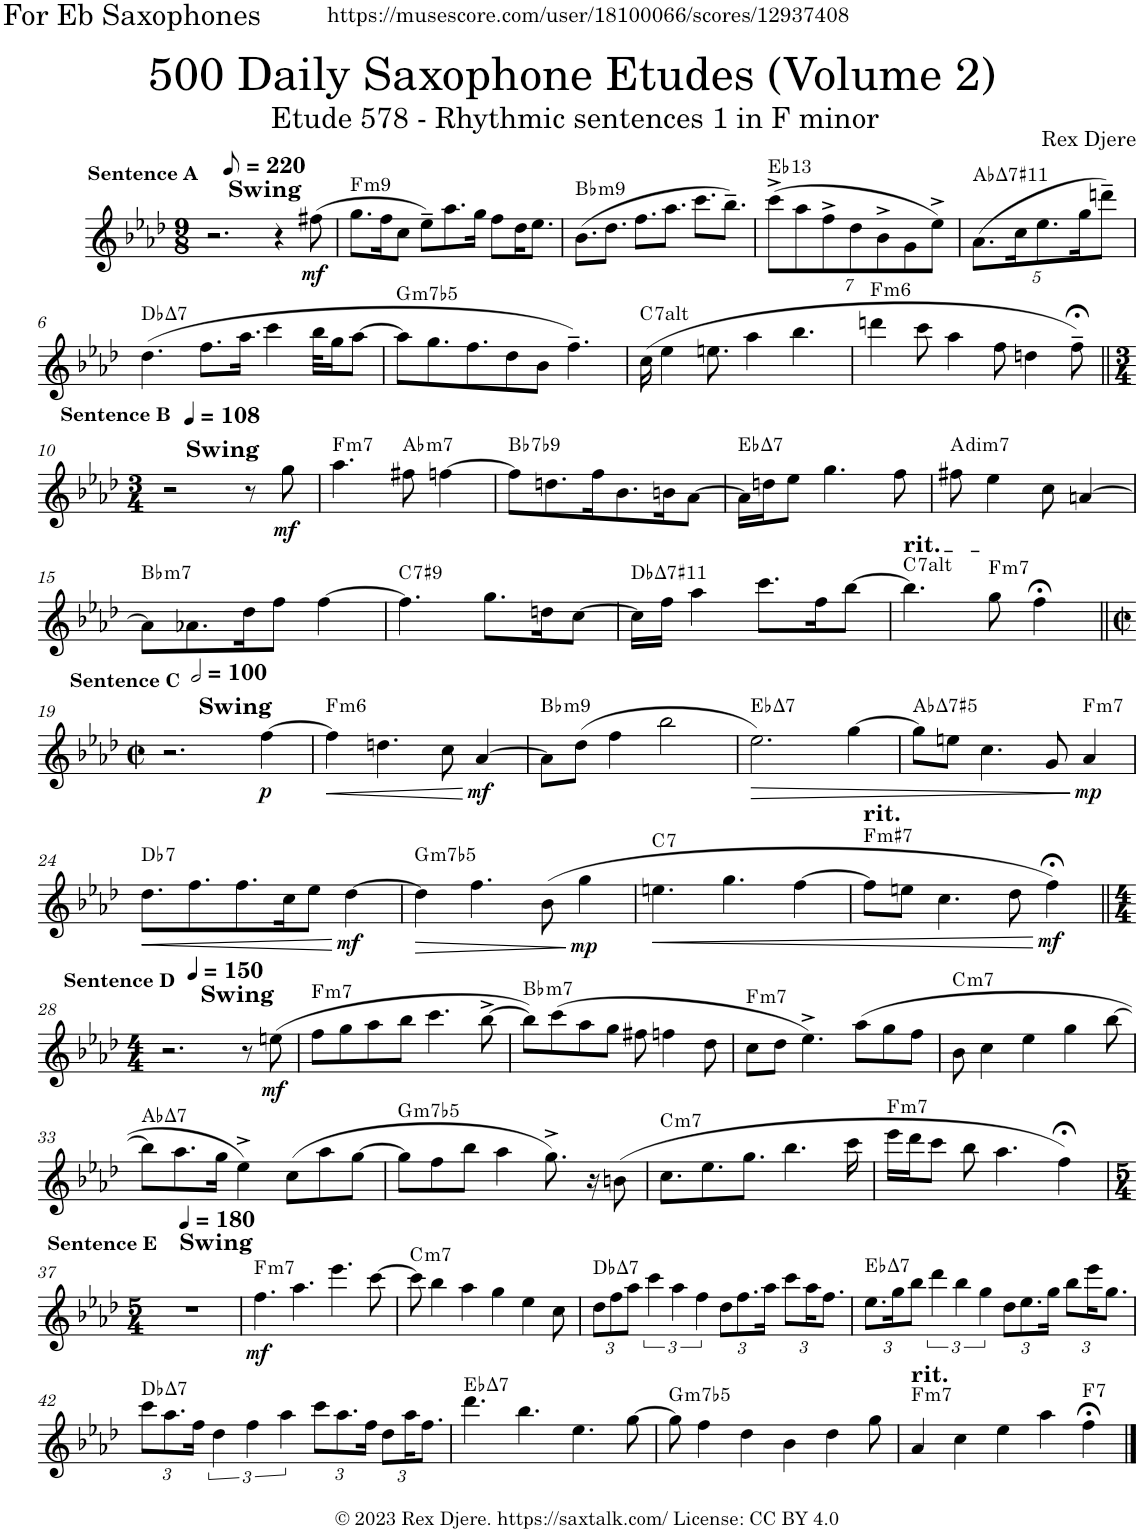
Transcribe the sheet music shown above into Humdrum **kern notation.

**kern	**dynam	**harte
*part1	*part1	*part1
*staff1	*staff1	*
*I"Alto Saxophone	*	*
*I'A. Sax.	*	*
*clefG2	*	*
*Trd5c9	*	*
*k[b-e-a-d-]	*	*
*M9/8	*	*
*MM110	*	*
=1	=1	=1
!LO:TX:a:B:t=Swing	!	!
!LO:TX:a:B:t=Sentence A	!	!
2.r	.	.
4r	.	.
!	!LO:DY:b	!
(8ff#X\	mf	.
=2	=2	=2
!	!	!LO:H:kt=m9
8.gg\L	.	F:min9
16ff\K	.	.
8cc\J	.	.
8ee-~\L)	.	.
8.aa-\	.	.
16gg\Jk	.	.
8ff\L	.	.
16dd-\K	.	.
8.ee-\J	.	.
=3	=3	=3
!	!	!LO:H:kt=m9
(8.b-\L	.	Bb:min9
8.dd-\J	.	.
8.ff\L	.	.
8.aa-\J	.	.
8.ccc\L	.	.
8.bb-~\J)	.	.
=4	=4	=4
*Xbrackettup	*	*
!	!	!LO:H:kt=13
(56%9ccc^\L	.	Eb:9(11,13)
56%9aa-\	.	.
56%9ff^\	.	.
56%9dd-\	.	.
56%9b-^\	.	.
56%9g\	.	.
56%9ee-^\J)	.	.
=5	=5	=5
!	!	!LO:H:kt=7
(40%9.a-\L	.	Ab:maj7(#11)
80%9cc\K	.	.
40%9.ee-\	.	.
80%9gg\K	.	.
40%9dddn~\J)	.	.
!!LO:LB:g=z
=6	=6	=6
!	!	!LO:H:kt=7
(4.dd-\	.	Db:maj7
8.ff\L	.	.
16.aa-\Jk	.	.
4ccc\	.	.
32bb-\KLL	.	.
16gg\J	.	.
[8aa-\J	.	.
=7	=7	=7
!	!	!LO:H:kt=m7b5
8aa-\L]	.	G:hdim7
8.gg\	.	.
8.ff\	.	.
8dd-\	.	.
8b-\J	.	.
4.ff~\)	.	.
=8	=8	=8
!	!	!LO:H:kt=7
(16cc\	.	C:(3,b5,#5,b7,b9,#9)
4ee-\	.	.
8.een\	.	.
4aa-\	.	.
4.bb-\	.	.
=9	=9	=9
!	!	!LO:H:kt=m6
4dddn\	.	F:min6
8ccc\	.	.
4aa-\	.	.
8ff\	.	.
4ddn\	.	.
8ff;<~\)	.	.
!!LO:LB:g=z
=10||	=10||	=10||
*M3/4	*	*
*MM108	*	*
!LO:TX:a:B:t=Sentence B	!	!
!LO:TX:a:B:t=Swing	!	!
2r	.	.
8r	.	.
!	!LO:DY:b	!
8gg\	mf	.
=11	=11	=11
!	!	!LO:H:kt=m7
4.aa-\	.	F:min7
!	!	!LO:H:kt=m7
8ff#X\	.	Ab:min7
[4ffn\	.	.
=12	=12	=12
!	!	!LO:H:kt=7
8ff\L]	.	Bb:7(b9)
8.ddn\	.	.
16ff\K	.	.
8.b-\	.	.
16bn\K	.	.
[8a-\J	.	.
=13	=13	=13
!	!	!LO:H:kt=7
16a-\LL]	.	Eb:maj7
16ddn\J	.	.
8ee-\J	.	.
4.gg\	.	.
8ff\	.	.
=14	=14	=14
!	!	!LO:H:kt=dim7
8ff#X\	.	A:dim7
4ee-\	.	.
8cc\	.	.
[4an/	.	.
!!LO:LB:g=z
=15	=15	=15
!	!	!LO:H:kt=m7
8a\L]	.	Bb:min7
8.a-X\	.	.
16dd-\K	.	.
8ff\J	.	.
[4ff\	.	.
=16	=16	=16
!	!	!LO:H:kt=7
4.ff\]	.	C:7(#9)
8.gg\L	.	.
16ddn\K	.	.
[8cc\J	.	.
=17	=17	=17
!	!	!LO:H:kt=7
16cc\LL]	.	Db:maj7(#11)
16ff\JJ	.	.
4aa-\	.	.
8.ccc\L	.	.
16ff\K	.	.
[8bb-\J	.	.
=18	=18	=18
!LO:TX:a:t=rit.	!	!LO:H:kt=7
4.bb-\]	.	C:(3,b5,#5,b7,b9,#9)
!	!	!LO:H:kt=m7
8gg\	.	F:min7
4ff;<\	.	.
!!LO:LB:g=z
=19||	=19||	=19||
*M2/2	*	*
*met(c|)	*	*
*MM200	*	*
!LO:TX:a:B:t=Sentence C	!	!
!LO:TX:a:B:t=Swing	!	!
2.r	.	.
!	!LO:DY:b	!
[4ff\	p	.
=20	=20	=20
!	!LO:HP:b	!LO:H:kt=m6
4ff\]	<	F:min6
4.ddn\	.	.
8cc\	.	.
!	!LO:DY:n=1:b	!
[4a-/	[ mf	.
=21	=21	=21
!	!	!LO:H:kt=m9
8a-\L]	.	Bb:min9
(8dd-\J	.	.
4ff\	.	.
2bb-\	.	.
=22	=22	=22
!	!LO:HP:b	!LO:H:kt=7
2.ee-\)	>	Eb:maj7
[4gg\	.	.
=23	=23	=23
!	!	!LO:H:kt=7
8gg\L]	.	Ab:(3,#5,7)
8een\J	.	.
4.cc\	.	.
8g/	.	.
!	!LO:DY:n=1:b	!LO:H:kt=m7
4a-/	] mp	F:min7
!!LO:LB:g=z
=24	=24	=24
!	!LO:HP:b	!LO:H:kt=7
8.dd-\L	<	Db:7
8.ff\	.	.
8.ff\	.	.
16cc\K	.	.
8ee-\J	.	.
!	!LO:DY:n=1:b	!
[4dd-\	[ mf	.
=25	=25	=25
!	!LO:HP:b	!LO:H:kt=m7b5
4dd-\]	>	G:hdim7
4.ff\	.	.
(8b-\	.	.
!	!LO:DY:n=1:b	!
4gg\	] mp	.
=26	=26	=26
!	!LO:HP:b	!LO:H:kt=7
4.een\	<	C:7
4.gg\	.	.
[4ff\	.	.
=27	=27	=27
!LO:TX:a:t=rit.	!	!LO:H:kt=m
8ff\L]	.	F:min(#7)
8een\J	.	.
4.cc\	.	.
8dd-\	.	.
!	!LO:DY:n=1:b	!
4ff;<\)	[ mf	.
!!LO:LB:g=z
=28||	=28||	=28||
*M4/4	*	*
*MM150	*	*
!LO:TX:a:B:t=Sentence D	!	!
!LO:TX:a:B:t=Swing	!	!
2.r	.	.
8r	.	.
!	!LO:DY:b	!
(8een\	mf	.
=29	=29	=29
!	!	!LO:H:kt=m7
8ff\L	.	F:min7
8gg\	.	.
8aa-\	.	.
8bb-\J	.	.
4.ccc\	.	.
[8bb-^\	.	.
=30	=30	=30
!	!	!LO:H:kt=m7
8bb-\L])	.	Bb:min7
(8ccc\	.	.
8aa-\	.	.
8gg\J	.	.
8ff#X\	.	.
4ffn\	.	.
8dd-\	.	.
=31	=31	=31
!	!	!LO:H:kt=m7
8cc\L	.	F:min7
8dd-\J	.	.
4.ee-^\)	.	.
(8aa-\L	.	.
8gg\	.	.
8ff\J	.	.
=32	=32	=32
!	!	!LO:H:kt=m7
8b-\	.	C:min7
4cc\	.	.
4ee-\	.	.
4gg\	.	.
[8bb-\	.	.
!!LO:LB:g=z
=33	=33	=33
!	!	!LO:H:kt=7
8bb-\L]	.	Ab:maj7
8.aa-\	.	.
16gg\Jk	.	.
4ee-^\)	.	.
(8cc\L	.	.
8aa-\	.	.
[8gg\J	.	.
=34	=34	=34
!	!	!LO:H:kt=m7b5
8gg\L]	.	G:hdim7
8ff\	.	.
8bb-\J	.	.
4aa-\	.	.
8.gg^\)	.	.
16r	.	.
(8bn\	.	.
=35	=35	=35
!	!	!LO:H:kt=m7
8.cc\L	.	C:min7
8.ee-\	.	.
8.gg\J	.	.
4.bb-\	.	.
16ccc\	.	.
=36	=36	=36
!	!	!LO:H:kt=m7
16eee-\LL	.	F:min7
16ddd-\J	.	.
8ccc\J	.	.
8bb-\	.	.
4.aa-\	.	.
4ff;<\)	.	.
!!LO:LB:g=z
=37	=37	=37
*M5/4	*	*
*MM180	*	*
!LO:TX:a:B:t=Sentence E	!	!
!LO:TX:a:B:t=Swing	!	!
4%5r	.	.
=38	=38	=38
!	!LO:DY:b	!LO:H:kt=m7
4.ff\	mf	F:min7
4.aa-\	.	.
4.eee-\	.	.
[8ccc\	.	.
=39	=39	=39
!	!	!LO:H:kt=m7
8ccc\]	.	C:min7
4bb-\	.	.
4aa-\	.	.
4gg\	.	.
4ee-\	.	.
8cc\	.	.
=40	=40	=40
!	!	!LO:H:kt=7
12dd-\L	.	Db:maj7
12ff\	.	.
12aa-\J	.	.
*brackettup	*	*
6ccc\	.	.
6aa-\	.	.
6ff\	.	.
*Xbrackettup	*	*
12dd-\L	.	.
12.ff\	.	.
24aa-\Jk	.	.
12ccc\L	.	.
24aa-\K	.	.
12.ff\J	.	.
=41	=41	=41
!	!	!LO:H:kt=7
12.ee-\L	.	Eb:maj7
24gg\K	.	.
12bb-\J	.	.
*brackettup	*	*
6ddd-\	.	.
6bb-\	.	.
6gg\	.	.
*Xbrackettup	*	*
12dd-\L	.	.
12.ee-\	.	.
24gg\Jk	.	.
12bb-\L	.	.
24eee-\K	.	.
12.gg\J	.	.
!!LO:LB:g=z
=42	=42	=42
!	!	!LO:H:kt=7
12ccc\L	.	Db:maj7
12.aa-\	.	.
24ff\Jk	.	.
*brackettup	*	*
6dd-\	.	.
6ff\	.	.
6aa-\	.	.
*Xbrackettup	*	*
12ccc\L	.	.
12.aa-\	.	.
24ff\Jk	.	.
12dd-\L	.	.
24aa-\K	.	.
12.ff\J	.	.
=43	=43	=43
!	!	!LO:H:kt=7
4.ddd-\	.	Eb:maj7
4.bb-\	.	.
4.ee-\	.	.
[8gg\	.	.
=44	=44	=44
!	!	!LO:H:kt=m7b5
8gg\]	.	G:hdim7
4ff\	.	.
4dd-\	.	.
4b-\	.	.
4dd-\	.	.
8gg\	.	.
=45	=45	=45
!LO:TX:a:t=rit.	!	!LO:H:kt=m7
4a-/	.	F:min7
4cc\	.	.
4ee-\	.	.
4aa-\	.	.
!	!	!LO:H:kt=7
4ff;<\	.	F:7
==	==	==
*-	*-	*-
